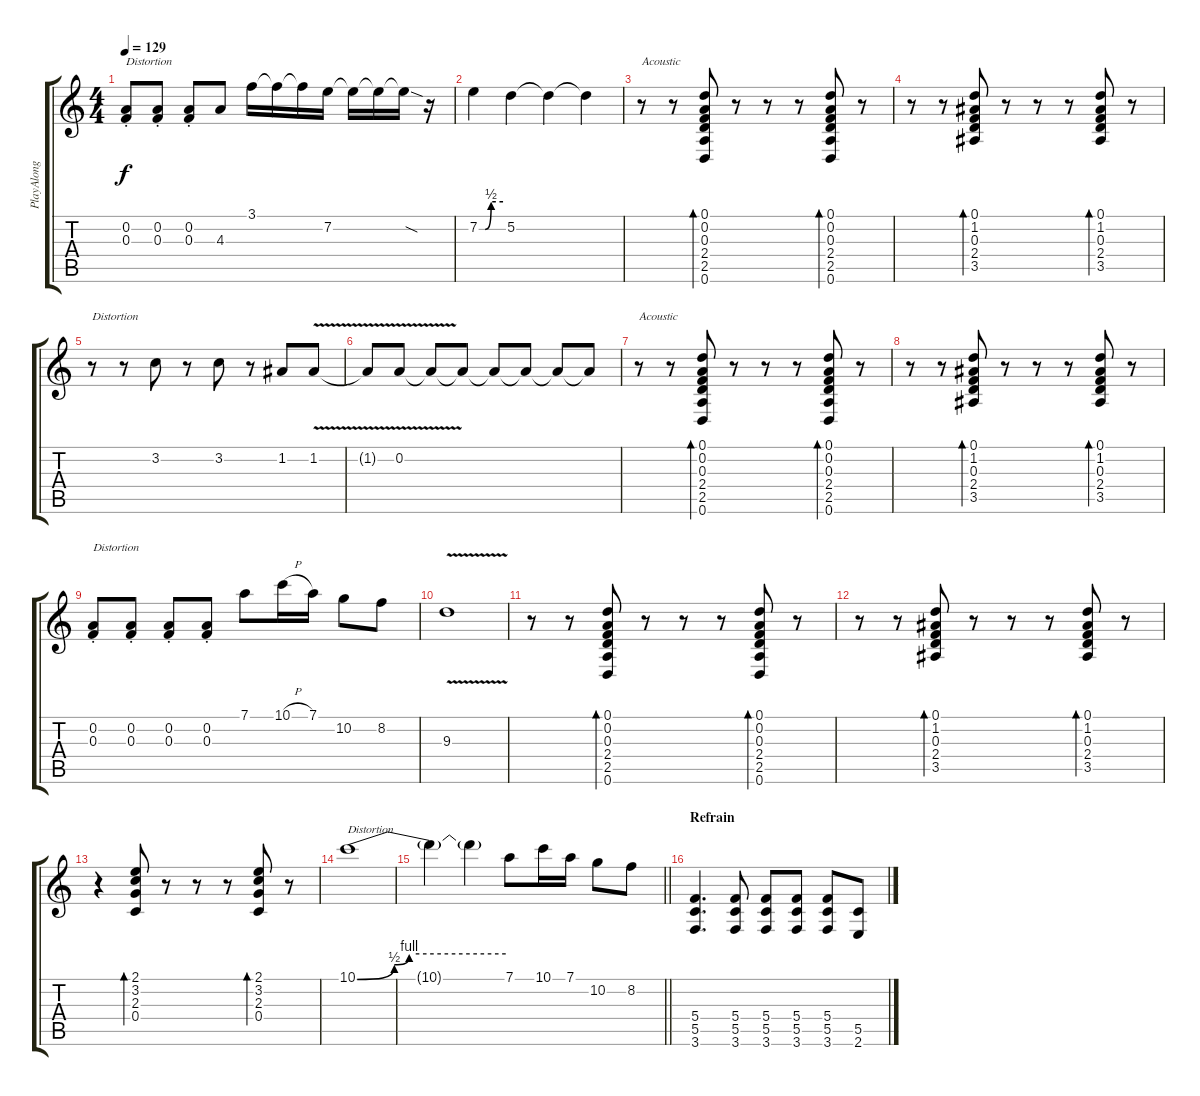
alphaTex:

\track ("PlayAlong (für mitspielende)" "PlayAlong ") {instrument acousticguitarsteel}
\staff {score tabs}
\tuning (D4 A3 F3 C3 G2 D2) {hide}
\ts (4 4)
\tempo 129
\clef g2
\ks c
(0.2{st} 0.3{st}).8{txt "Distortion" dy f} (0.2{st} 0.3{st}).8 (0.2{st} 0.3{st}).8 4.3.8 3.1.16 3.1{t}.16 3.1{t}.16 7.2.16 7.2{t}.16 7.2{t}.16 7.2{sod t}.16 r.16 |
7.2{be (custom 0 0 15 0 30 2 60 2)}.4 5.2.4 5.2{t}.4 5.2{t}.4 |
r.8{txt "Acoustic"} r.8 (0.1 0.2 0.3 2.4 2.5 0.6).8{bd 60} r.8 r.8 r.8 (0.1 0.2 0.3 2.4 2.5 0.6).8{bd 60} r.8 |
r.8 r.8 (0.1 1.2 0.3 2.4 3.5).8{bd 60} r.8 r.8 r.8 (0.1 1.2 0.3 2.4 3.5).8{bd 60} r.8 |
r.8{txt "Distortion"} r.8 3.2.8 r.8 3.2.8 r.8 1.2.8 1.2{v}.8 |
1.2{t}.8 0.2{v}.8 0.2{t}.8 0.2{t}.8 0.2{t}.8 0.2{t}.8 0.2{t}.8 0.2{t}.8 |
r.8{txt "Acoustic"} r.8 (0.1 0.2 0.3 2.4 2.5 0.6).8{bd 60} r.8 r.8 r.8 (0.1 0.2 0.3 2.4 2.5 0.6).8{bd 60} r.8 |
r.8 r.8 (0.1 1.2 0.3 2.4 3.5).8{bd 60} r.8 r.8 r.8 (0.1 1.2 0.3 2.4 3.5).8{bd 60} r.8 |
(0.2{st} 0.3{st}).8{txt "Distortion"} (0.2{st} 0.3{st}).8 (0.2{st} 0.3{st}).8 (0.2{st} 0.3{st}).8 7.1.8 10.1{h}.16 7.1.16 10.2.8 8.2.8 |
9.3{v}.1 |
r.8 r.8 (0.1 0.2 0.3 2.4 2.5 0.6).8{bd 60} r.8 r.8 r.8 (0.1 0.2 0.3 2.4 2.5 0.6).8{bd 60} r.8 |
r.8 r.8 (0.1 1.2 0.3 2.4 3.5).8{bd 60} r.8 r.8 r.8 (0.1 1.2 0.3 2.4 3.5).8{bd 60} r.8 |
r.4 (2.1 3.2 2.3 0.4).8{bd 60} r.8 r.8 r.8 (2.1 3.2 2.3 0.4).8{bd 60} r.8 |
10.1{be (custom 0 0 15 2 21 4 60 4)}.1{txt "Distortion"} |
\barLineRight lightlight
10.1{t}.4 10.1{t}.4 7.1.8 10.1.16 7.1.16 10.2.8 8.2.8 |
\section ("" "Refrain")
(5.4 5.5 3.6).4{d} (5.4 5.5 3.6).8 (5.4 5.5 3.6).8 (5.4 5.5 3.6).8 (5.4 5.5 3.6).8 (5.5 2.6).8
